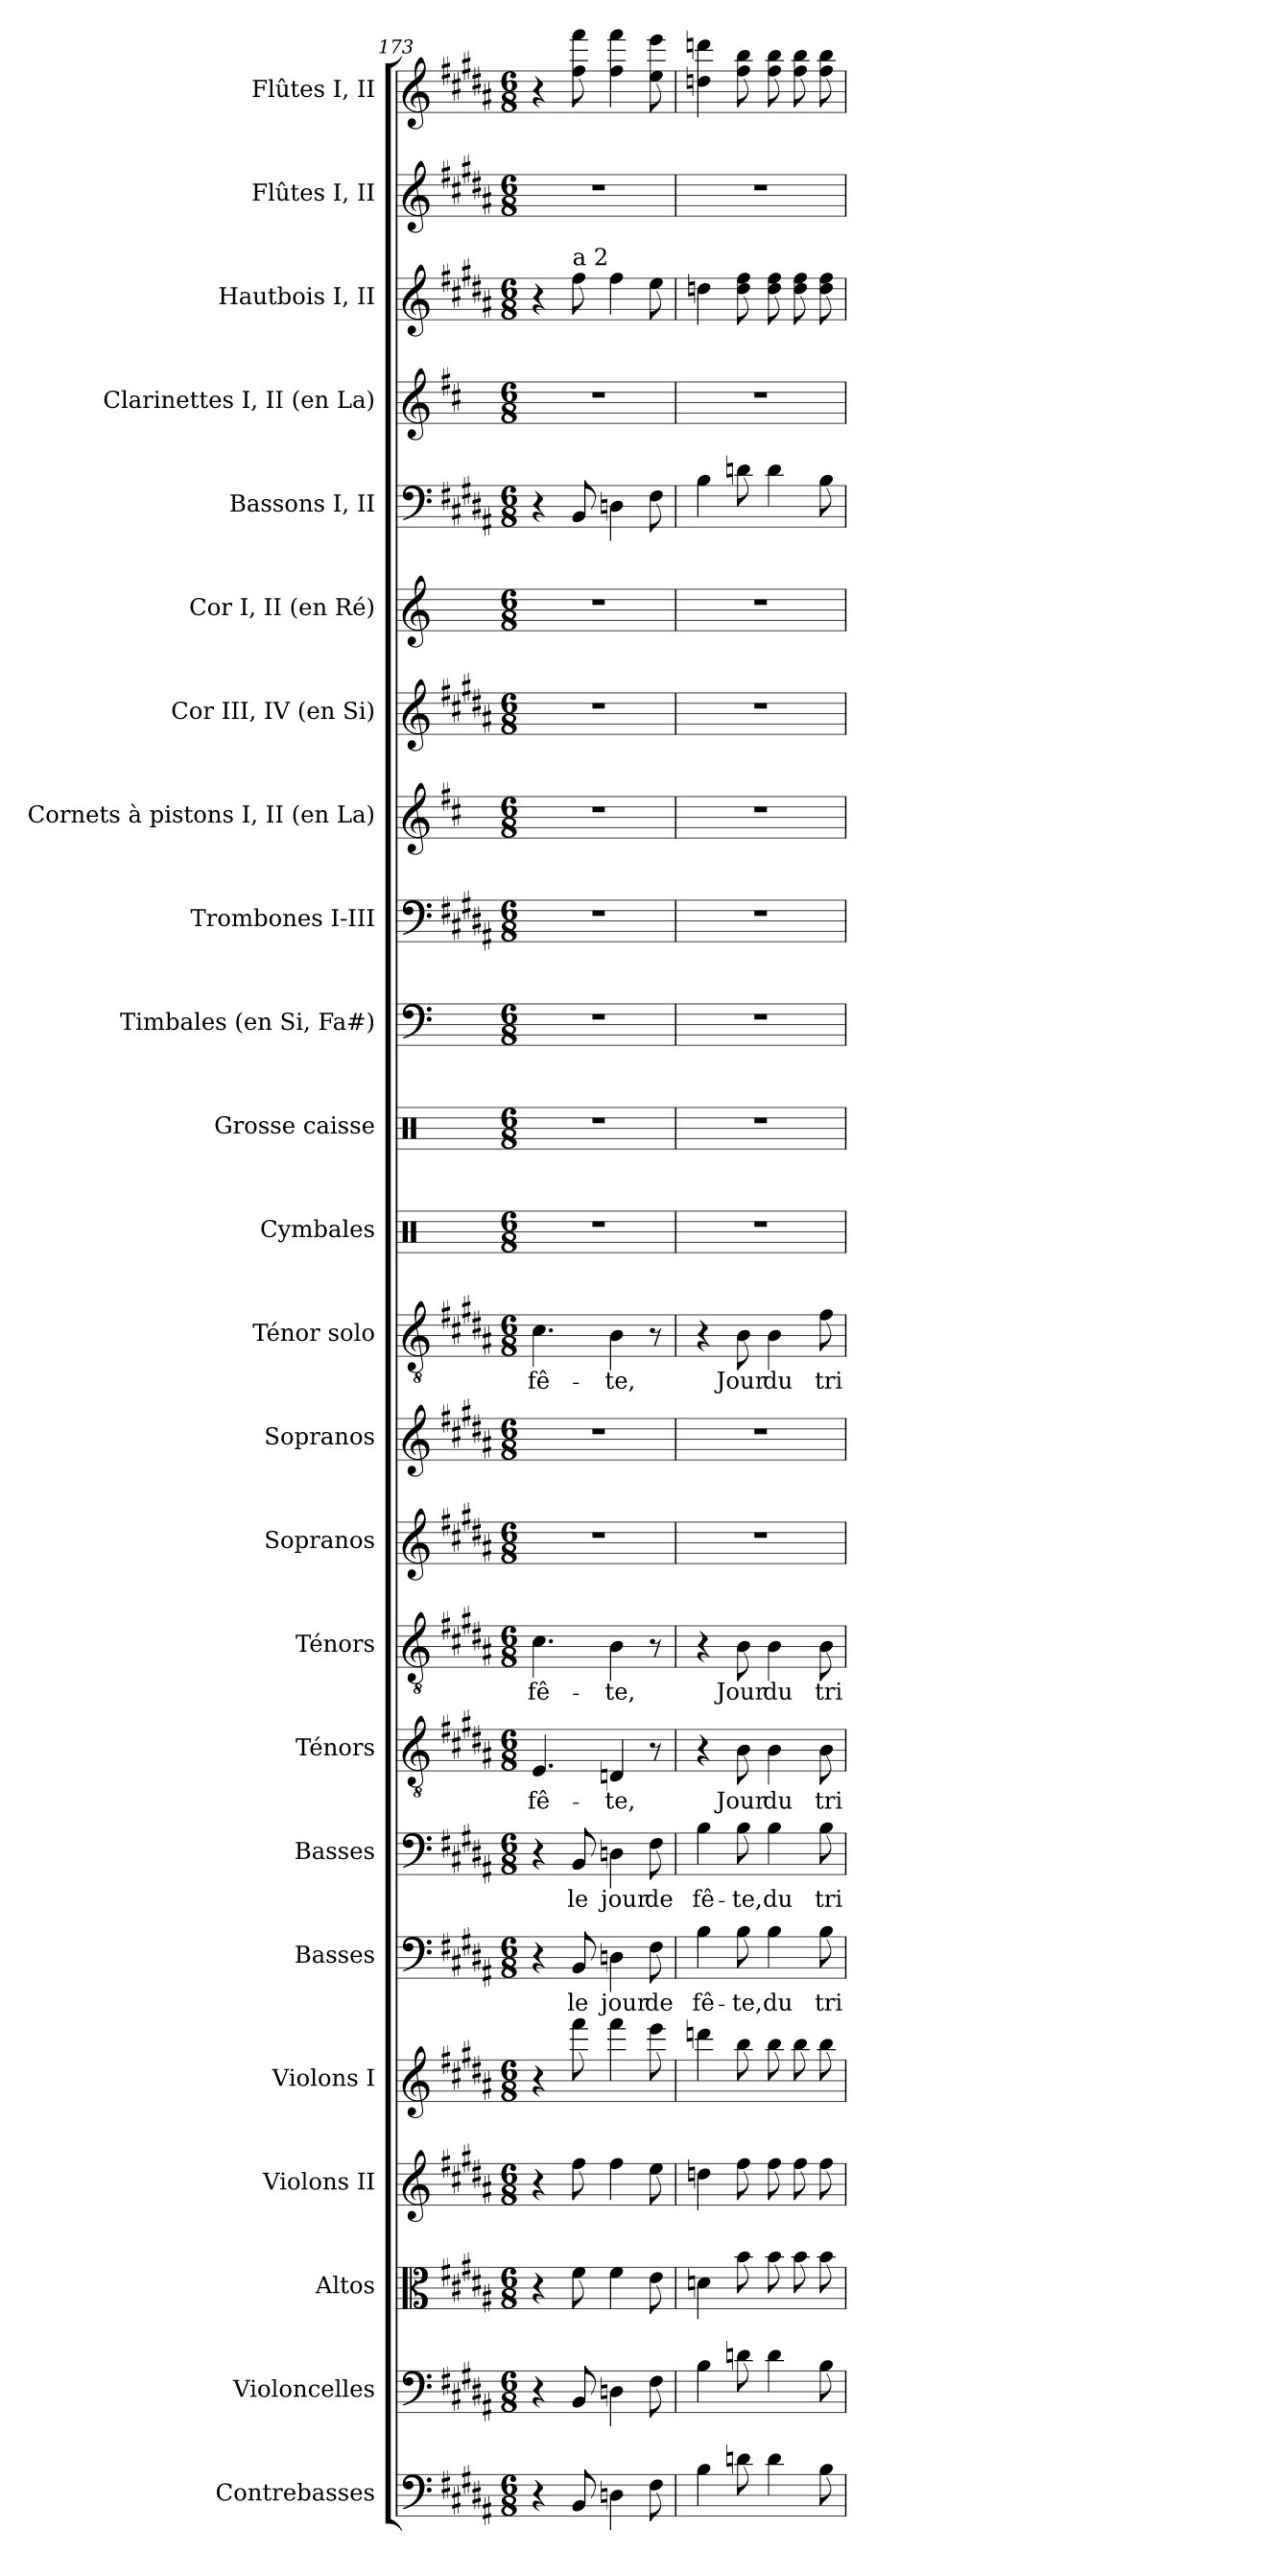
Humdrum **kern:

**kern	**kern	**kern	**kern	**kern	**kern	**text	**kern	**text	**kern	**text	**kern	**text	**kern	**kern	**kern	**text	**kern	**kern	**kern	**kern	**kern	**kern	**kern	**kern	**kern	**kern	**kern	**kern
*part24	*part23	*part22	*part21	*part20	*part19	*part19	*part18	*part18	*part17	*part17	*part16	*part16	*part15	*part14	*part13	*part13	*part12	*part11	*part10	*part9	*part8	*part7	*part6	*part5	*part4	*part3	*part2	*part1
*staff24	*staff23	*staff22	*staff21	*staff20	*staff19	*staff19	*staff18	*staff18	*staff17	*staff17	*staff16	*staff16	*staff15	*staff14	*staff13	*staff13	*staff12	*staff11	*staff10	*staff9	*staff8	*staff7	*staff6	*staff5	*staff4	*staff3	*staff2	*staff1
*I"Contrebasses	*I"Violoncelles	*I"Altos	*I"Violons II	*I"Violons I	*I"Basses	*	*I"Basses	*	*I"Ténors	*	*I"Ténors	*	*I"Sopranos	*I"Sopranos	*I"Ténor solo	*	*I"Cymbales	*I"Grosse caisse	*I"Timbales (en Si, Fa#)	*I"Trombones I-III	*I"Cornets à pistons I, II (en La)	*I"Cor III, IV (en Si)	*I"Cor I, II (en Ré)	*I"Bassons I, II	*I"Clarinettes I, II (en La)	*I"Hautbois I, II	*I"Flûtes I, II	*I"Flûtes I, II
*I'Cb.	*I'Vlles	*I'Altos	*I'Vns II	*I'Vns I	*I'Basses	*	*I'Basses	*	*I'Tén.	*	*I'Tén.	*	*I'Sopr.	*I'Sopr.	*I'Tén. solo	*	*I'Cym.	*I'G. c.	*I'Timb.	*I'Trb.	*I'C.à p. (La)	*I'Cor (Si)	*I'Cor (Ré)	*I'Bns	*I'Cl. (La)	*I'Hb.	*I'Fl.	*I'Fl.
*clefF4	*clefF4	*clefC3	*clefG2	*clefG2	*clefF4	*	*clefF4	*	*clefGv2	*	*clefGv2	*	*clefG2	*clefG2	*clefGv2	*	*clefX	*clefX	*clefF4	*clefF4	*clefG2	*clefG2	*clefG2	*clefF4	*clefG2	*clefG2	*clefG2	*clefG2
*ITrd7c12	*	*	*	*	*	*	*	*	*ITrd7c12	*	*ITrd7c12	*	*	*	*ITrd7c12	*	*	*	*	*	*ITrd2c3	*ITrd8c13	*ITrd6c10	*	*ITrd2c3	*	*	*
*k[f#c#g#d#a#]	*k[f#c#g#d#a#]	*k[f#c#g#d#a#]	*k[f#c#g#d#a#]	*k[f#c#g#d#a#]	*k[f#c#g#d#a#]	*	*k[f#c#g#d#a#]	*	*k[f#c#g#d#a#]	*	*k[f#c#g#d#a#]	*	*k[f#c#g#d#a#]	*k[f#c#g#d#a#]	*k[f#c#g#d#a#]	*	*k[]	*k[]	*k[]	*k[f#c#g#d#a#]	*k[f#c#g#d#a#]	*k[f#c#g#d#a#]	*k[f#c#]	*k[f#c#g#d#a#]	*k[f#c#g#d#a#]	*k[f#c#g#d#a#]	*k[f#c#g#d#a#]	*k[f#c#g#d#a#]
*B:	*B:	*B:	*B:	*B:	*B:	*	*B:	*	*B:	*	*B:	*	*B:	*B:	*B:	*	*C:	*C:	*C:	*B:	*B:	*B:	*D:	*B:	*B:	*B:	*B:	*B:
*M6/8	*M6/8	*M6/8	*M6/8	*M6/8	*M6/8	*	*M6/8	*	*M6/8	*	*M6/8	*	*M6/8	*M6/8	*M6/8	*	*M6/8	*M6/8	*M6/8	*M6/8	*M6/8	*M6/8	*M6/8	*M6/8	*M6/8	*M6/8	*M6/8	*M6/8
=173	=173	=173	=173	=173	=173	=173	=173	=173	=173	=173	=173	=173	=173	=173	=173	=173	=173	=173	=173	=173	=173	=173	=173	=173	=173	=173	=173	=173
!	!	!	!	!	!	!	!	!	!	!LO:LY:b:color=#000000	!	!	!	!	!	!	!	!	!	!	!	!	!	!	!	!	!	!
!	!	!	!	!	!	!	!	!	!	!	!	!LO:LY:b:color=#000000	!LO:N:vis=1	!LO:N:vis=1	!	!	!	!	!	!	!	!	!	!	!	!	!	!
!	!	!	!	!	!	!	!	!	!	!	!	!	!	!	!	!LO:LY:b:color=#000000	!LO:N:vis=1	!LO:N:vis=1	!LO:N:vis=1	!LO:N:vis=1	!LO:N:vis=1	!LO:N:vis=1	!LO:N:vis=1	!	!LO:N:vis=1	!	!LO:N:vis=1	!
4r	4r	4r	4r	4r	4r	.	4r	.	4.EEi/	fê-	4.C#i\	fê-	2.r	2.r	4.C#i\	fê-	2.r	2.r	2.r	2.r	2.r	2.r	2.r	4r	2.r	4r	2.r	4r
!	!	!	!	!	!	!LO:LY:b:color=#000000	!	!	!	!	!	!	!	!	!	!	!	!	!	!	!	!	!	!	!	!	!	!
!	!	!	!	!	!	!	!	!	!	!	!	!	!	!	!	!	!	!	!	!	!	!	!	!	!	!LO:TX:a:t=a 2	!	!
!	!	!	!	!	!	!	!	!LO:LY:b:color=#000000	!	!	!	!	!	!	!	!	!	!	!	!	!	!	!	!	!	!	!	!
8BBBi/	8BBi/	8f#i\	8ff#i\	8fff#i\	8BBi/	le	8BBi/	le	.	.	.	.	.	.	.	.	.	.	.	.	.	.	.	8BBi/	.	8ff#i\	.	8ff#i\ 8fff#i
!	!	!	!	!	!	!LO:LY:b:color=#000000	!	!	!	!	!	!	!	!	!	!	!	!	!	!	!	!	!	!	!	!	!	!
!	!	!	!	!	!	!	!	!LO:LY:b:color=#000000	!	!	!	!	!	!	!	!	!	!	!	!	!	!	!	!	!	!	!	!
!	!	!	!	!	!	!	!	!	!	!LO:LY:b:color=#000000	!	!	!	!	!	!	!	!	!	!	!	!	!	!	!	!	!	!
!	!	!	!	!	!	!	!	!	!	!	!	!LO:LY:b:color=#000000	!	!	!	!	!	!	!	!	!	!	!	!	!	!	!	!
!	!	!	!	!	!	!	!	!	!	!	!	!	!	!	!	!LO:LY:b:color=#000000	!	!	!	!	!	!	!	!	!	!	!	!
4DDni\	4Dni\	4f#i\	4ff#i\	4fff#i\	4Dni\	jour	4Dni\	jour	4DDni/	-te,	4BBi\	-te,	.	.	4BBi\	-te,	.	.	.	.	.	.	.	4Dni\	.	4ff#i\	.	4ff#i\ 4fff#i
!	!	!	!	!	!	!LO:LY:b:color=#000000	!	!	!	!	!	!	!	!	!	!	!	!	!	!	!	!	!	!	!	!	!	!
!	!	!	!	!	!	!	!	!LO:LY:b:color=#000000	!	!	!	!	!	!	!	!	!	!	!	!	!	!	!	!	!	!	!	!
8FF#i\	8F#i\	8ei\	8eei\	8eeei\	8F#i\	de	8F#i\	de	8r	.	8r	.	.	.	8r	.	.	.	.	.	.	.	.	8F#i\	.	8eei\	.	8eei\ 8eeei
!!LO:PB:g=z
=174	=174	=174	=174	=174	=174	=174	=174	=174	=174	=174	=174	=174	=174	=174	=174	=174	=174	=174	=174	=174	=174	=174	=174	=174	=174	=174	=174	=174
!	!	!	!	!	!	!LO:LY:b:color=#000000	!	!	!	!	!	!	!	!	!	!	!	!	!	!	!	!	!	!	!	!	!	!
!	!	!	!	!	!	!	!	!LO:LY:b:color=#000000	!	!	!	!	!LO:N:vis=1	!LO:N:vis=1	!	!	!LO:N:vis=1	!LO:N:vis=1	!LO:N:vis=1	!LO:N:vis=1	!LO:N:vis=1	!LO:N:vis=1	!LO:N:vis=1	!	!LO:N:vis=1	!	!LO:N:vis=1	!
4BBi\	4Bi\	4dni\	4ddni\	4dddni\	4Bi\	fê-	4Bi\	fê-	4r	.	4r	.	2.r	2.r	4r	.	2.r	2.r	2.r	2.r	2.r	2.r	2.r	4Bi\	2.r	4ddni\	2.r	4ddni\ 4dddni
!	!	!	!	!	!	!LO:LY:b:color=#000000	!	!	!	!	!	!	!	!	!	!	!	!	!	!	!	!	!	!	!	!	!	!
!	!	!	!	!	!	!	!	!LO:LY:b:color=#000000	!	!	!	!	!	!	!	!	!	!	!	!	!	!	!	!	!	!	!	!
!	!	!	!	!	!	!	!	!	!	!LO:LY:b:color=#000000	!	!	!	!	!	!	!	!	!	!	!	!	!	!	!	!	!	!
!	!	!	!	!	!	!	!	!	!	!	!	!LO:LY:b:color=#000000	!	!	!	!	!	!	!	!	!	!	!	!	!	!	!	!
!	!	!	!	!	!	!	!	!	!	!	!	!	!	!	!	!LO:LY:b:color=#000000	!	!	!	!	!	!	!	!	!	!	!	!
8Dni\	8dni\	8bi\	8ff#i\	8bbi\	8Bi\	-te,	8Bi\	-te,	8BBi\	Jour	8BBi\	Jour	.	.	8BBi\	Jour	.	.	.	.	.	.	.	8dni\	.	8ddi\ 8ff#i	.	8ff#i\ 8bbi
!	!	!	!	!	!	!LO:LY:b:color=#000000	!	!	!	!	!	!	!	!	!	!	!	!	!	!	!	!	!	!	!	!	!	!
!	!	!	!	!	!	!	!	!LO:LY:b:color=#000000	!	!	!	!	!	!	!	!	!	!	!	!	!	!	!	!	!	!	!	!
!	!	!	!	!	!	!	!	!	!	!LO:LY:b:color=#000000	!	!	!	!	!	!	!	!	!	!	!	!	!	!	!	!	!	!
!	!	!	!	!	!	!	!	!	!	!	!	!LO:LY:b:color=#000000	!	!	!	!	!	!	!	!	!	!	!	!	!	!	!	!
!	!	!	!	!	!	!	!	!	!	!	!	!	!	!	!	!LO:LY:b:color=#000000	!	!	!	!	!	!	!	!	!	!	!	!
4Di\	4di\	8bi\	8ff#i\	8bbi\	4Bi\	du	4Bi\	du	4BBi\	du	4BBi\	du	.	.	4BBi\	du	.	.	.	.	.	.	.	4di\	.	8ddi\ 8ff#i	.	8ff#i\ 8bbi
.	.	8bi\	8ff#i\	8bbi\	.	.	.	.	.	.	.	.	.	.	.	.	.	.	.	.	.	.	.	.	.	8ddi\ 8ff#i	.	8ff#i\ 8bbi
!	!	!	!	!	!	!LO:LY:b:color=#000000	!	!	!	!	!	!	!	!	!	!	!	!	!	!	!	!	!	!	!	!	!	!
!	!	!	!	!	!	!	!	!LO:LY:b:color=#000000	!	!	!	!	!	!	!	!	!	!	!	!	!	!	!	!	!	!	!	!
!	!	!	!	!	!	!	!	!	!	!LO:LY:b:color=#000000	!	!	!	!	!	!	!	!	!	!	!	!	!	!	!	!	!	!
!	!	!	!	!	!	!	!	!	!	!	!	!LO:LY:b:color=#000000	!	!	!	!	!	!	!	!	!	!	!	!	!	!	!	!
!	!	!	!	!	!	!	!	!	!	!	!	!	!	!	!	!LO:LY:b:color=#000000	!	!	!	!	!	!	!	!	!	!	!	!
8BBi\	8Bi\	8bi\	8ff#i\	8bbi\	8Bi\	tri-	8Bi\	tri-	8BBi\	tri-	8BBi\	tri-	.	.	8F#i\	tri-	.	.	.	.	.	.	.	8Bi\	.	8ddi\ 8ff#i	.	8ff#i\ 8bbi
=	=	=	=	=	=	=	=	=	=	=	=	=	=	=	=	=	=	=	=	=	=	=	=	=	=	=	=	=
*-	*-	*-	*-	*-	*-	*-	*-	*-	*-	*-	*-	*-	*-	*-	*-	*-	*-	*-	*-	*-	*-	*-	*-	*-	*-	*-	*-	*-
